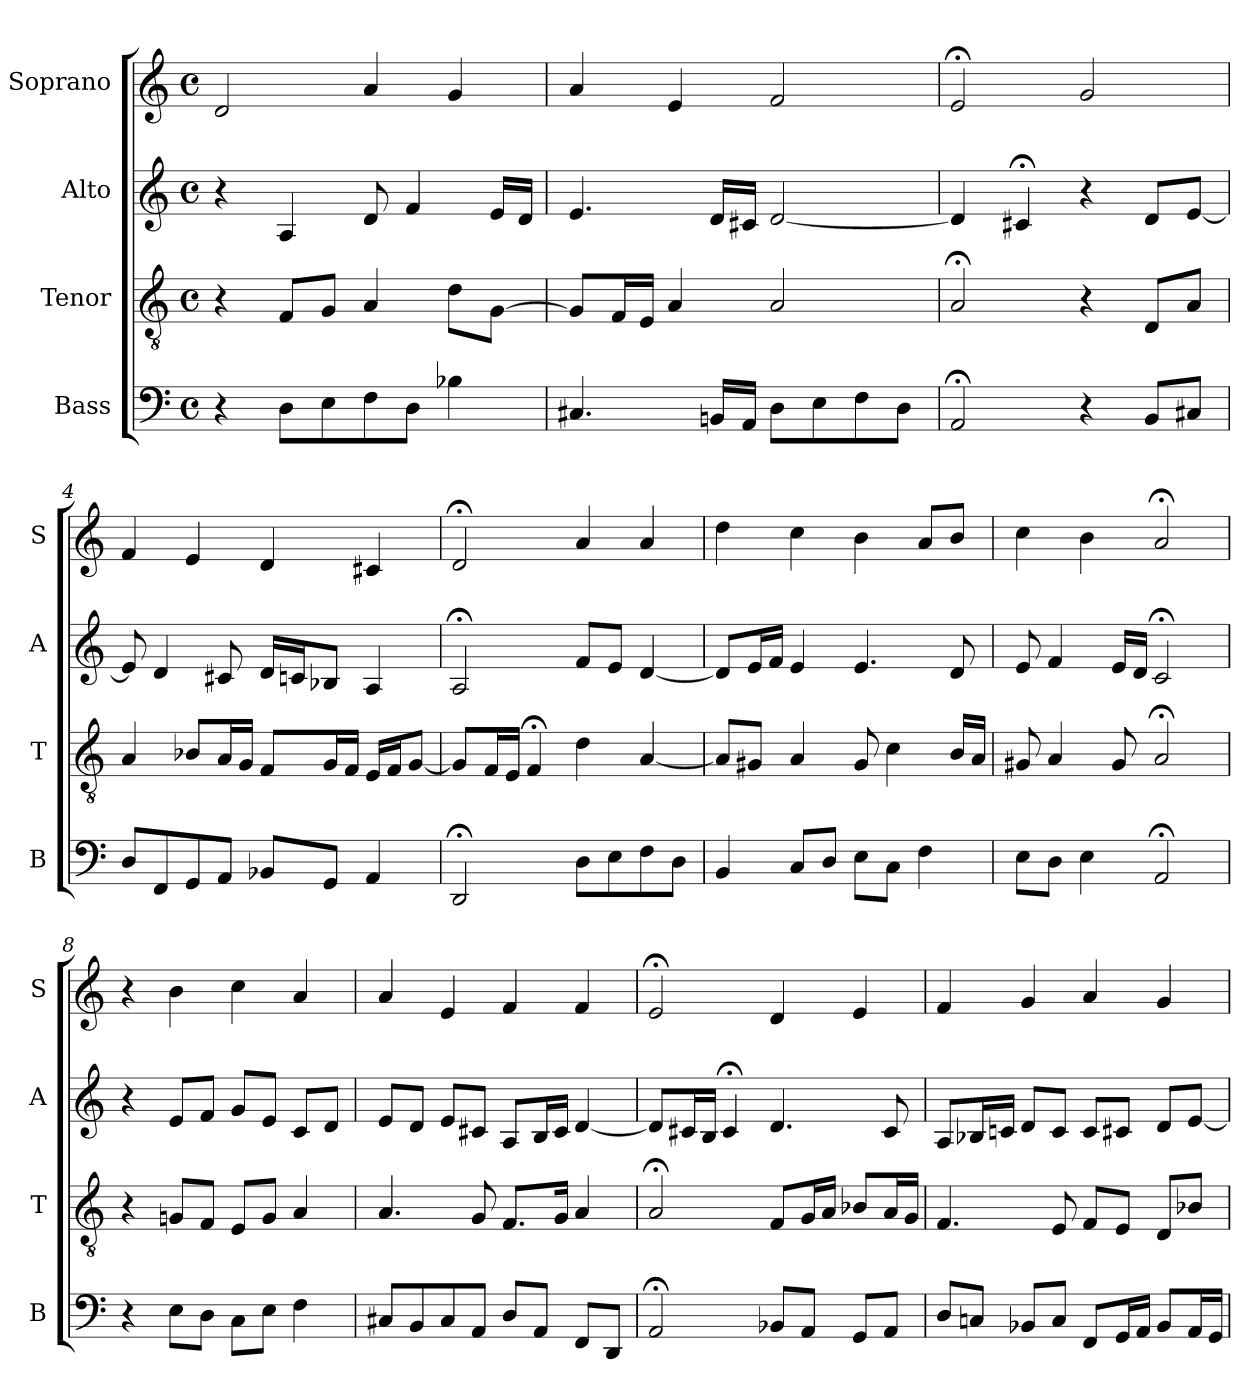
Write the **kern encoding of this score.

**kern	**kern	**kern	**kern
*part4	*part3	*part2	*part1
*staff4	*staff3	*staff2	*staff1
*I"Bass	*I"Tenor	*I"Alto	*I"Soprano
*I'B	*I'T	*I'A	*I'S
*clefF4	*clefGv2	*clefG2	*clefG2
*k[]	*k[]	*k[]	*k[]
*D:dor	*D:dor	*D:dor	*D:dor
*M4/4	*M4/4	*M4/4	*M4/4
*met(c)	*met(c)	*met(c)	*met(c)
*MM100	*MM100	*MM100	*MM100
=1	=1	=1	=1
4r	4r	4r	2d
8DL	8FL	4A	.
8E	8GJ	.	.
8F	4A	8d	4a
8DJ	.	4f	.
4B-X	8dL	.	4g
.	[8GJ	16eLL	.
.	.	16dJJ	.
=2	=2	=2	=2
4.C#X	8GL]	4.e	4a
.	16FL	.	.
.	16EJJ	.	.
.	4A	.	4e
16BBnLL	.	16dLL	.
16AAJJ	.	16c#XJJ	.
8DL	2A	[2d	2f
8E	.	.	.
8F	.	.	.
8DJ	.	.	.
=3	=3	=3	=3
2AA;<	2A;<	4d]	2e;<
.	.	4c#X;<	.
4r	4r	4r	2g
8BBL	8DL	8dL	.
8C#XJ	8AJ	[8eJ	.
=4	=4	=4	=4
8DL	4A	8e]	4f
8FF	.	4d	.
8GG	8B-XL	.	4e
8AAJ	16AL	8c#X	.
.	16GJJ	.	.
8BB-XL	8FL	16dLL	4d
.	.	16cnJ	.
8GGJ	16GL	8B-XJ	.
.	16FJJ	.	.
4AA	16ELL	4A	4c#X
.	16FJ	.	.
.	[8GJ	.	.
=5	=5	=5	=5
2DD;<	8GL]	2A;<	2d;<
.	16FL	.	.
.	16EJJ	.	.
.	4F;<	.	.
8DL	4d	8fL	4a
8E	.	8eJ	.
8F	[4A	[4d	4a
8DJ	.	.	.
=6	=6	=6	=6
4BB	8AL]	8dL]	4dd
.	8G#XJ	16eL	.
.	.	16fJJ	.
8CL	4A	4e	4cc
8DJ	.	.	.
8EL	8G#	4.e	4b
8CJ	4c	.	.
4F	.	.	8aL
.	16BLL	8d	8bJ
.	16AJJ	.	.
=7	=7	=7	=7
8EiL	8G#Xi	8ei	4cci
8DJ	4A	4f	.
4E	.	.	4b
.	8G#	16eLL	.
.	.	16dJJ	.
2AA;<	2A;<	2c;<	2a;<
=8	=8	=8	=8
4r	4r	4r	4r
8EL	8GnL	8eL	4b
8DJ	8FJ	8fJ	.
8CL	8EL	8gL	4cc
8EJ	8GJ	8eJ	.
4F	4A	8cL	4a
.	.	8dJ	.
=9	=9	=9	=9
8C#XL	4.A	8eL	4a
8BB	.	8dJ	.
8C#	.	8eL	4e
8AAJ	8G	8c#XJ	.
8DL	8.FL	8AL	4f
8AAJ	.	16BL	.
.	16GJk	16c#JJ	.
8FFL	4A	[4d	4f
8DDJ	.	.	.
=10	=10	=10	=10
2AA;<	2A;<	8dL]	2e;<
.	.	16c#XL	.
.	.	16BJJ	.
.	.	4c#;<	.
8BB-XL	8FL	4.d	4d
8AAJ	16GL	.	.
.	16AJJ	.	.
8GGL	8B-XL	.	4e
8AAJ	16AL	8c#	.
.	16GJJ	.	.
=11	=11	=11	=11
8DL	4.F	8AL	4f
8CnJ	.	16B-XL	.
.	.	16cnJJ	.
8BB-XL	.	8dL	4g
8CJ	8E	8cJ	.
8FFL	8FL	8cL	4a
16GGL	8EJ	8c#XJ	.
16AAJJ	.	.	.
8BB-L	8DL	8dL	4g
16AAL	8B-XJ	[8eJ	.
16GGJJ	.	.	.
=	=	=	=
*-	*-	*-	*-
